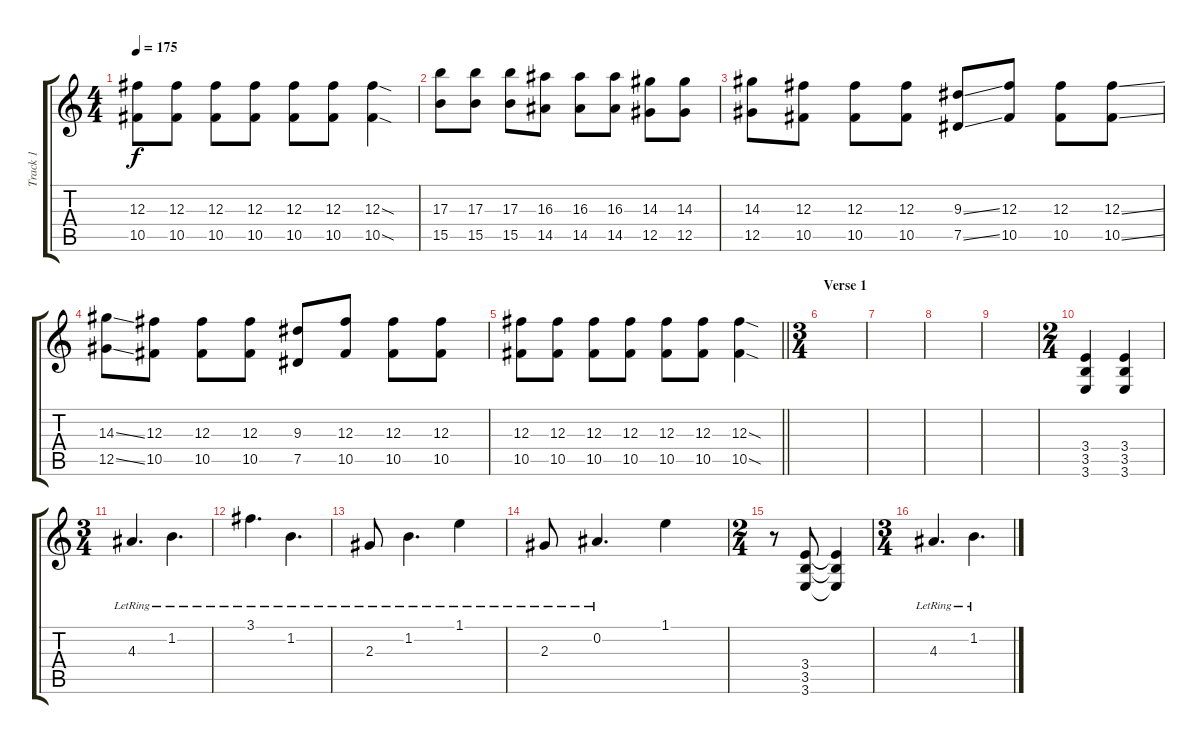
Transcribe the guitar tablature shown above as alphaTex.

\track ("Track 1" "Track 1") {instrument overdrivenguitar}
\staff {score tabs}
\tuning (Eb4 Bb3 Gb3 Db3 Ab2 Db2) {hide}
\ts (4 4)
\tempo 175
\clef g2
\ks c
(12.3 10.5).8{dy f} (12.3 10.5).8 (12.3 10.5).8 (12.3 10.5).8 (12.3 10.5).8 (12.3 10.5).8 (12.3{sod} 10.5{sod}).4 |
(17.3 15.5).8 (17.3 15.5).8 (17.3 15.5).8 (16.3 14.5).8 (16.3 14.5).8 (16.3 14.5).8 (14.3 12.5).8 (14.3 12.5).8 |
(14.3 12.5).8 (12.3 10.5).8 (12.3 10.5).8 (12.3 10.5).8 (9.3{ss} 7.5{ss}).8 (12.3 10.5).8 (12.3 10.5).8 (12.3{ss} 10.5{ss}).8 |
(14.3{ss} 12.5{ss}).8 (12.3 10.5).8 (12.3 10.5).8 (12.3 10.5).8 (9.3 7.5).8 (12.3 10.5).8 (12.3 10.5).8 (12.3 10.5).8 |
\barLineRight lightlight
(12.3 10.5).8 (12.3 10.5).8 (12.3 10.5).8 (12.3 10.5).8 (12.3 10.5).8 (12.3 10.5).8 (12.3{sod} 10.5{sod}).4 |
\ts (3 4)
\section ("" "Verse 1")
|
|
|
|
\ts (2 4)
(3.4 3.5 3.6).4 (3.4 3.5 3.6).4 |
\ts (3 4)
4.3{lr}.4{d volume 11 instrument overdrivenguitar} 1.2{lr}.4{d} |
3.1{lr}.4{d} 1.2{lr}.4{d} |
2.3{lr}.8 1.2{lr}.4{d} 1.1{lr}.4 |
2.3{lr}.8 0.2{lr}.4{d} 1.1.4 |
\ts (2 4)
r.8{volume 3 instrument overdrivenguitar} (3.4 3.5 3.6).8 (3.4{t} 3.5{t} 3.6{t}).4 |
\ts (3 4)
4.3{lr}.4{d volume 11 instrument overdrivenguitar} 1.2{lr}.4{d}
